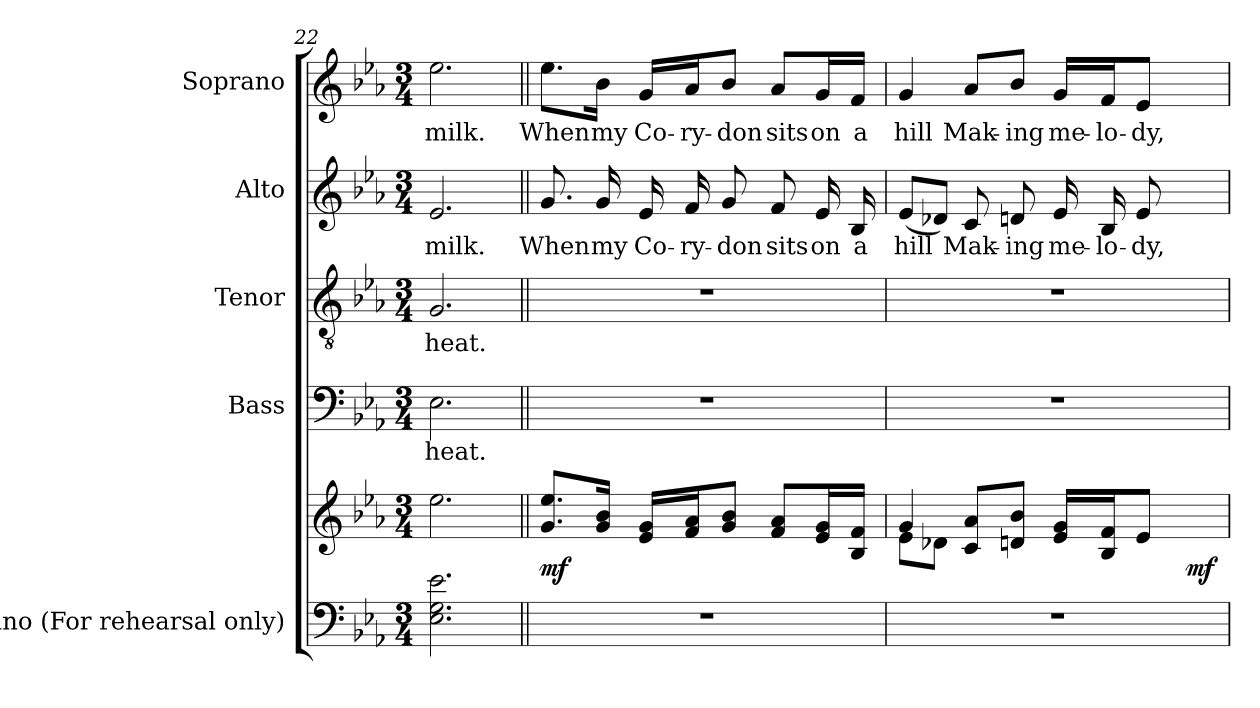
**kern	**kern	**dynam	**kern	**text	**kern	**text	**kern	**text	**kern	**text	**dynam
*part5	*part5	*part5	*part4	*part4	*part3	*part3	*part2	*part2	*part1	*part1	*part1
*staff6	*staff5	*staff5/6	*staff4	*staff4	*staff3	*staff3	*staff2	*staff2	*staff1	*staff1	*staff1
*I"Piano (For rehearsal only)	*	*	*I"Bass	*	*I"Tenor	*	*I"Alto	*	*I"Soprano	*	*
*I'Pno.	*	*	*I'B.	*	*I'T.	*	*I'A.	*	*I'S.	*	*
*clefF4	*clefG2	*	*clefF4	*	*clefGv2	*	*clefG2	*	*clefG2	*	*
*	*	*	*	*	*ITrd7c12	*	*	*	*	*	*
*k[b-e-a-]	*k[b-e-a-]	*	*k[b-e-a-]	*	*k[b-e-a-]	*	*k[b-e-a-]	*	*k[b-e-a-]	*	*
*E-:	*E-:	*	*E-:	*	*E-:	*	*E-:	*	*E-:	*	*
*M3/4	*M3/4	*	*M3/4	*	*M3/4	*	*M3/4	*	*M3/4	*	*
=22	=22	=22	=22	=22	=22	=22	=22	=22	=22	=22	=22
!	!	!	!	!LO:LY:b:color=#000000	!	!	!	!	!	!	!
!	!	!	!	!	!	!LO:LY:b:color=#000000	!	!	!	!	!
!	!	!	!	!	!	!	!	!LO:LY:b:color=#000000	!	!	!
!	!	!	!	!	!	!	!	!	!	!LO:LY:b:color=#000000	!
2.E-i\ 2.Gi 2.e-i	2.ee-i\	.	2.E-i\	heat.	2.GGi/	heat.	2.e-i/	milk.	2.ee-i\	milk.	.
!!LO:LB:g=z
=23||	=23||	=23||	=23||	=23||	=23||	=23||	=23||	=23||	=23||	=23||	=23||
!LO:N:vis=1	!	!	!LO:N:vis=1	!	!LO:N:vis=1	!	!	!	!	!	!
!	!	!	!	!	!	!	!	!LO:LY:b:color=#000000	!	!	!
!	!	!	!	!	!	!	!	!	!	!LO:LY:b:color=#000000	!
2.r	8.gi/ 8.ee-iL	mf	2.r	.	2.r	.	8.gi/	When	8.ee-i\L	When	mf mf
!	!	!	!	!	!	!	!	!LO:LY:b:color=#000000	!	!	!
!	!	!	!	!	!	!	!	!	!	!LO:LY:b:color=#000000	!
.	16gi/ 16b-iJk	.	.	.	.	.	16gi/	my	16b-i\Jk	my	.
!	!	!	!	!	!	!	!	!LO:LY:b:color=#000000	!	!	!
!	!	!	!	!	!	!	!	!	!	!LO:LY:b:color=#000000	!
.	16e-i/ 16giLL	.	.	.	.	.	16e-i/	Co-	16gi/LL	Co-	.
!	!	!	!	!	!	!	!	!LO:LY:b:color=#000000	!	!	!
!	!	!	!	!	!	!	!	!	!	!LO:LY:b:color=#000000	!
.	16fi/ 16a-iJ	.	.	.	.	.	16fi/	-ry-	16a-i/J	-ry-	.
!	!	!	!	!	!	!	!	!LO:LY:b:color=#000000	!	!	!
!	!	!	!	!	!	!	!	!	!	!LO:LY:b:color=#000000	!
.	8gi/ 8b-iJ	.	.	.	.	.	8gi/	-don	8b-i/J	-don	.
!	!	!	!	!	!	!	!	!LO:LY:b:color=#000000	!	!	!
!	!	!	!	!	!	!	!	!	!	!LO:LY:b:color=#000000	!
.	8fi/ 8a-iL	.	.	.	.	.	8fi/	sits	8a-i/L	sits	.
!	!	!	!	!	!	!	!	!LO:LY:b:color=#000000	!	!	!
!	!	!	!	!	!	!	!	!	!	!LO:LY:b:color=#000000	!
.	16e-i/ 16giL	.	.	.	.	.	16e-i/	on	16gi/L	on	.
!	!	!	!	!	!	!	!	!LO:LY:b:color=#000000	!	!	!
!	!	!	!	!	!	!	!	!	!	!LO:LY:b:color=#000000	!
.	16B-i/ 16fiJJ	.	.	.	.	.	16B-i/	a	16fi/JJ	a	.
=24	=24	=24	=24	=24	=24	=24	=24	=24	=24	=24	=24
!LO:N:vis=1	!	!	!LO:N:vis=1	!	!LO:N:vis=1	!	!	!	!	!	!
*	*^	*	*	*	*	*	*	*	*	*	*
!	!	!	!	!	!	!	!	!	!LO:LY:b:color=#000000	!	!	!
!	!	!	!	!	!	!	!	!	!	!	!LO:LY:b:color=#000000	!
*	*	*^	*	*	*	*	*	*	*	*	*	*
2.r	4gi/	8e-i\L	2ryy	.	2.r	.	2.r	.	(8e-i/L	hill	4gi/	hill	.
.	.	8d-Xi\J	.	.	.	.	.	.	8d-Xi/J)	.	.	.	.
!	!	!	!	!	!	!	!	!	!	!LO:LY:b:color=#000000	!	!	!
!	!	!	!	!	!	!	!	!	!	!	!	!LO:LY:b:color=#000000	!
.	8ci/ 8a-iL	2ryy	.	.	.	.	.	.	8ci/	Mak-	8a-i/L	Mak-	.
!	!	!	!	!	!	!	!	!	!	!LO:LY:b:color=#000000	!	!	!
!	!	!	!	!	!	!	!	!	!	!	!	!LO:LY:b:color=#000000	!
.	8dni/ 8b-iJ	.	.	.	.	.	.	.	8dni/	-ing	8b-i/J	-ing	.
!	!	!	!	!	!	!	!	!	!	!LO:LY:b:color=#000000	!	!	!
!	!	!	!	!	!	!	!	!	!	!	!	!LO:LY:b:color=#000000	!
.	16e-i/ 16giLL	.	8ryy	.	.	.	.	.	16e-i/	me-	16gi/LL	me-	.
!	!	!	!	!	!	!	!	!	!	!LO:LY:b:color=#000000	!	!	!
!	!	!	!	!	!	!	!	!	!	!	!	!LO:LY:b:color=#000000	!
.	16B-i/ 16fiJ	.	.	.	.	.	.	.	16B-i/	-lo-	16fi/J	-lo-	.
!	!	!	!	!	!	!	!	!	!	!LO:LY:b:color=#000000	!	!	!
!	!	!	!	!	!	!	!	!	!	!	!	!LO:LY:b:color=#000000	!
.	8e-i/J	.	16ryy	.	.	.	.	.	8e-i/	-dy,	8e-i/J	-dy,	.
.	.	.	32ryy	.	.	.	.	.	.	.	.	.	.
.	.	.	64ryy	.	.	.	.	.	.	.	.	.	.
.	.	.	128...ryy	.	.	.	.	.	.	.	.	.	.
.	.	.	1024ryy	mf	.	.	.	.	.	.	.	.	.
*	*v	*v	*v	*	*	*	*	*	*	*	*	*	*
=	=	=	=	=	=	=	=	=	=	=	=
*-	*-	*-	*-	*-	*-	*-	*-	*-	*-	*-	*-
